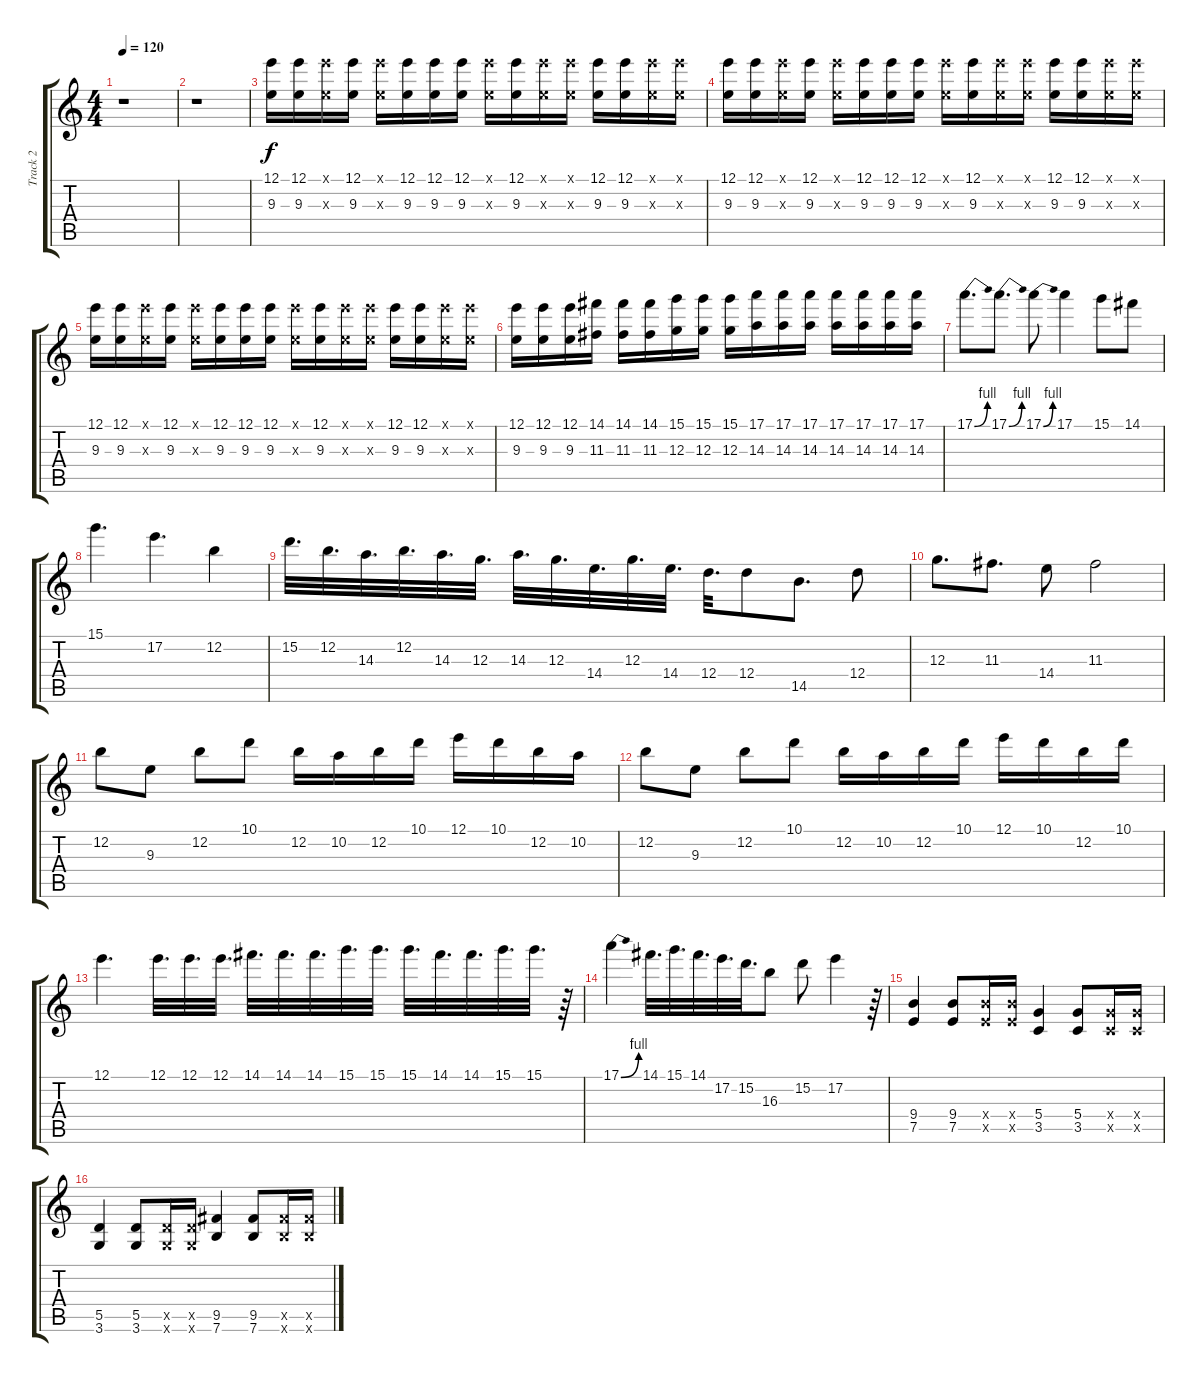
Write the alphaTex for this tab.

\track ("Track 2" "Track 2") {instrument acousticguitarsteel}
\staff {score tabs}
\tuning (E4 B3 G3 D3 A2 E2) {hide}
\ts (4 4)
\tempo 120
\clef g2
\ks c
r.1{dy f} |
r.1 |
(12.1 9.3).16 (12.1 9.3).16 (12.1{x} 9.3{x}).16 (12.1 9.3).16 (12.1{x} 9.3{x}).16 (12.1 9.3).16 (12.1 9.3).16 (12.1 9.3).16 (12.1{x} 9.3{x}).16 (12.1 9.3).16 (12.1{x} 9.3{x}).16 (12.1{x} 9.3{x}).16 (12.1 9.3).16 (12.1 9.3).16 (12.1{x} 9.3{x}).16 (12.1{x} 9.3{x}).16 |
(12.1 9.3).16 (12.1 9.3).16 (12.1{x} 9.3{x}).16 (12.1 9.3).16 (12.1{x} 9.3{x}).16 (12.1 9.3).16 (12.1 9.3).16 (12.1 9.3).16 (12.1{x} 9.3{x}).16 (12.1 9.3).16 (12.1{x} 9.3{x}).16 (12.1{x} 9.3{x}).16 (12.1 9.3).16 (12.1 9.3).16 (12.1{x} 9.3{x}).16 (12.1{x} 9.3{x}).16 |
(12.1 9.3).16 (12.1 9.3).16 (12.1{x} 9.3{x}).16 (12.1 9.3).16 (12.1{x} 9.3{x}).16 (12.1 9.3).16 (12.1 9.3).16 (12.1 9.3).16 (12.1{x} 9.3{x}).16 (12.1 9.3).16 (12.1{x} 9.3{x}).16 (12.1{x} 9.3{x}).16 (12.1 9.3).16 (12.1 9.3).16 (12.1{x} 9.3{x}).16 (12.1{x} 9.3{x}).16 |
(12.1 9.3).16 (12.1 9.3).16 (12.1 9.3).16 (14.1 11.3).16 (14.1 11.3).16 (14.1 11.3).16 (15.1 12.3).16 (15.1 12.3).16 (15.1 12.3).16 (17.1 14.3).16 (17.1 14.3).16 (17.1 14.3).16 (17.1 14.3).16 (17.1 14.3).16 (17.1 14.3).16 (17.1 14.3).16 |
17.1{be (bend 0 0 60 4)}.8{d} 17.1{be (bend 0 0 60 4)}.8{d} 17.1{be (bend 0 0 60 4)}.8 17.1.4 15.1.8 14.1.8 |
15.1.4{d} 17.2.4{d} 12.2.4 |
15.2.32{d} 12.2.32{d} 14.3.32{d} 12.2.32{d} 14.3.32{d} 12.3.32{d} 14.3.32{d} 12.3.32{d} 14.4.32{d} 12.3.32{d} 14.4.32{d} 12.4.32{d} 12.4.8 14.5.8{d} 12.4.8 |
12.3.8{d} 11.3.8{d} 14.4.8 11.3.2 |
12.2.8 9.3.8 12.2.8 10.1.8 12.2.16 10.2.16 12.2.16 10.1.16 12.1.16 10.1.16 12.2.16 10.2.16 |
12.2.8 9.3.8 12.2.8 10.1.8 12.2.16 10.2.16 12.2.16 10.1.16 12.1.16 10.1.16 12.2.16 10.1.16 |
12.1.4{d} 12.1.32{d} 12.1.32{d} 12.1.32{d} 14.1.32{d} 14.1.32{d} 14.1.32{d} 15.1.32{d} 15.1.32{d} 15.1.32{d} 14.1.32{d} 14.1.32{d} 15.1.32{d} 15.1.32{d} r.64 |
17.1{be (bend 0 0 60 4)}.4 14.1.32{d} 15.1.32{d} 14.1.32{d} 17.2.32{d} 15.2.32{d} 16.3.8 15.2.8 17.2.4 r.64 |
(9.4 7.5).4 (9.4 7.5).8 (9.4{x} 7.5{x}).16 (9.4{x} 7.5{x}).16 (5.4 3.5).4 (5.4 3.5).8 (5.4{x} 3.5{x}).16 (5.4{x} 3.5{x}).16 |
(5.5 3.6).4 (5.5 3.6).8 (5.5{x} 3.6{x}).16 (5.5{x} 3.6{x}).16 (9.5 7.6).4 (9.5 7.6).8 (9.5{x} 7.6{x}).16 (9.5{x} 7.6{x}).16
